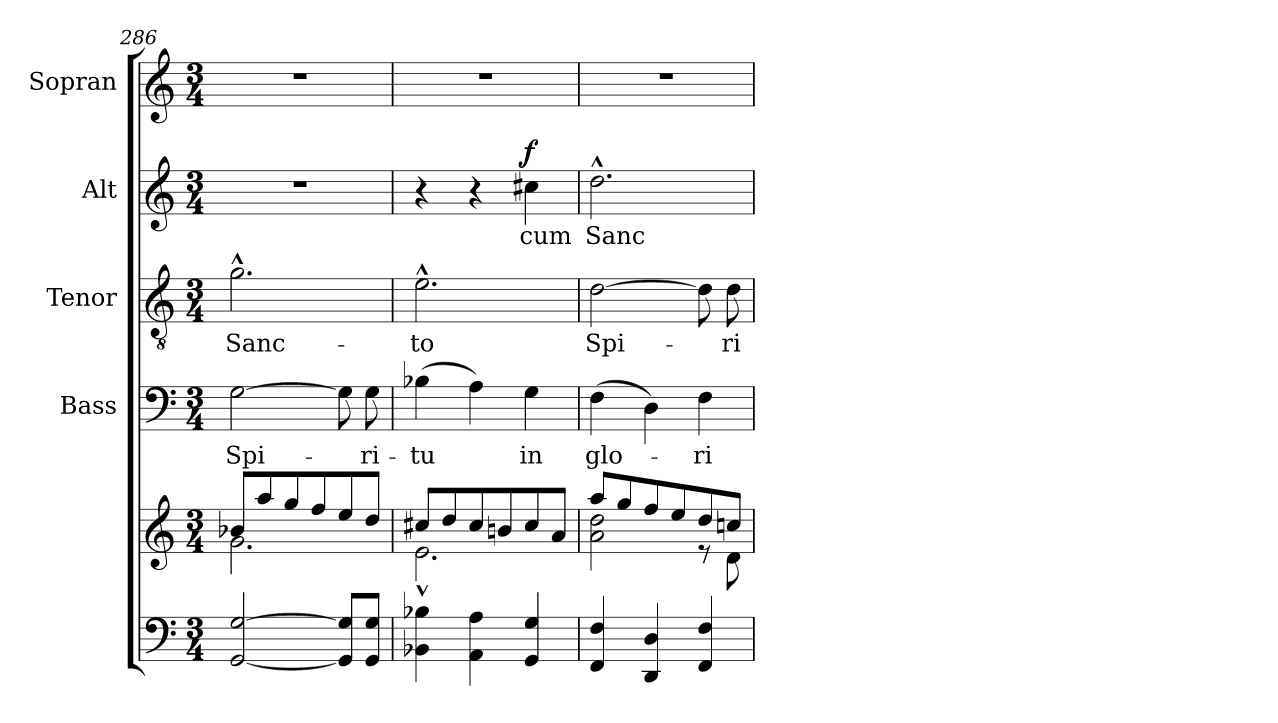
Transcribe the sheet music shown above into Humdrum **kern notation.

**kern	**kern	**kern	**text	**kern	**text	**kern	**text	**dynam	**kern
*part5	*part5	*part4	*part4	*part3	*part3	*part2	*part2	*part2	*part1
*staff6	*staff5	*staff4	*staff4	*staff3	*staff3	*staff2	*staff2	*staff2	*staff1
*	*	*I"Bass	*	*I"Tenor	*	*I"Alt	*	*	*I"Sopran
*	*	*I'B.	*	*I'T.	*	*I'A.	*	*	*I'S.
!!LO:LB:g=z
*clefF4	*clefG2	*clefF4	*	*clefGv2	*	*clefG2	*	*	*clefG2
*k[]	*k[]	*k[]	*	*k[]	*	*k[]	*	*	*k[]
*C:	*C:	*C:	*	*C:	*	*C:	*	*	*C:
*M3/4	*M3/4	*M3/4	*	*M3/4	*	*M3/4	*	*	*M3/4
=286	=286	=286	=286	=286	=286	=286	=286	=286	=286
*	*^	*	*	*	*	*	*	*	*
!	!	!	!	!LO:LY:b	!	!LO:LY:b	!	!	!	!
[2GG/ [2G/	8b-X/L	2.g\	[2G\	Spi-	2.g^^>\	Sanc-	2.r	.	.	2.r
.	8aa/	.	.	.	.	.	.	.	.	.
.	8gg/	.	.	.	.	.	.	.	.	.
.	8ff/	.	.	.	.	.	.	.	.	.
8GG/] 8G/]L	8ee/	.	8G\]	.	.	.	.	.	.	.
!	!	!	!	!LO:LY:b	!	!	!	!	!	!
8GG/ 8G/J	8dd/J	.	8G\	-ri-	.	.	.	.	.	.
=287	=287	=287	=287	=287	=287	=287	=287	=287	=287	=287
!	!	!	!	!LO:LY:b	!	!LO:LY:b	!	!	!	!
4BB-X\ 4B-X\	8cc#X/L	2.e^^<\	(>4B-X\	-tu	2.e^^>\	-to	4r	.	.	2.r
.	8dd/	.	.	.	.	.	.	.	.	.
4AA\ 4A\	8cc#/	.	4A\)	.	.	.	4r	.	.	.
.	8bn/	.	.	.	.	.	.	.	.	.
!	!	!	!	!LO:LY:b	!	!	!	!LO:LY:b	!LO:DY:a	!
4GG/ 4G/	8cc#/	.	4G\	in	.	.	4cc#X\	cum	f	.
.	8a/J	.	.	.	.	.	.	.	.	.
=288	=288	=288	=288	=288	=288	=288	=288	=288	=288	=288
!	!	!	!	!LO:LY:b	!	!LO:LY:b	!	!LO:LY:b	!	!
4FF/ 4F/	8aa/L	2a\ 2dd\	(>4F\	glo-	[2d\	Spi-	2.dd^^>\	Sanc-	.	2.r
.	8gg/	.	.	.	.	.	.	.	.	.
4DD/ 4D/	8ff/	.	4D\)	.	.	.	.	.	.	.
.	8ee/	.	.	.	.	.	.	.	.	.
!	!	!	!	!LO:LY:b	!	!	!	!	!	!
4FF/ 4F/	8dd/	8re	4F\	-ri-	8d\]	.	.	.	.	.
!	!	!	!	!	!	!LO:LY:b	!	!	!	!
.	8ccn/J	8d\	.	.	8d\	-ri-	.	.	.	.
*	*v	*v	*	*	*	*	*	*	*	*
=	=	=	=	=	=	=	=	=	=
*-	*-	*-	*-	*-	*-	*-	*-	*-	*-
